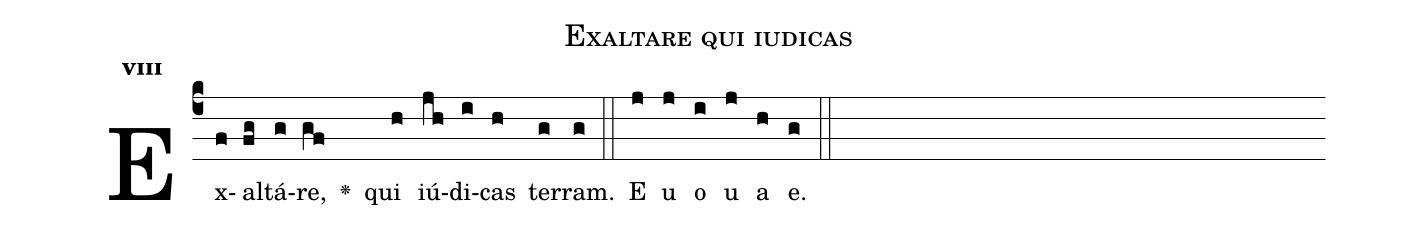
name:Exaltare qui iudicas;
office-part:Antiphona;
mode:8;
%%
initial-style: 1;
name: Exaltare qui iudicas;
book: Antiphonae & Responsoria/Tomus III, p. 102;
occasion: Psalterium Hebdomada IV Feria IV;
office-part: Hora media Ant 2;
user-notes: ;
commentary: ;
annotation: 8g;
centering-scheme: english;
fontsize: 12;
font: OFLSortsMillGoudy;
height: 11;
width: 4.5;
%%
(c4)Ex(f)al(fg)tá(g)re,(gf) <v>\greheightstar</v>() qui(h) iú(jh)di(i)cas(h) ter(g)ram.(g) (::)
E(j) u(j) o(i) u(j) a(h) e.(g) (::)
